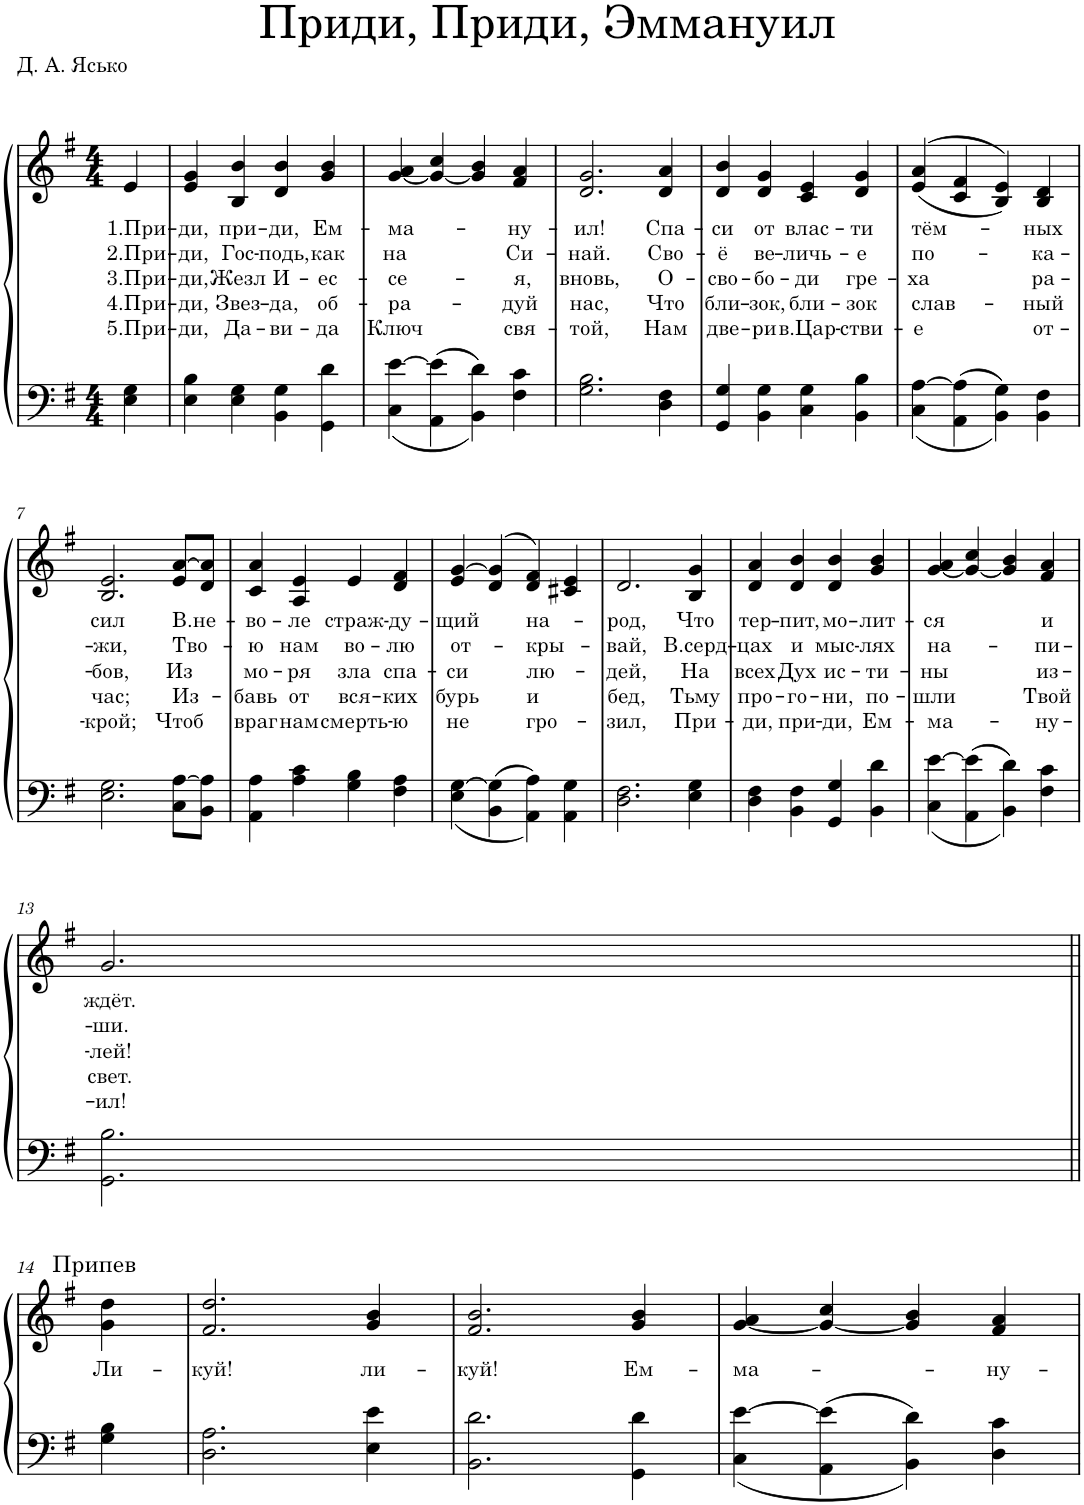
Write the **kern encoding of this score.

**kern	**kern	**text	**text	**text	**text	**text
*part1	*part1	*part1	*part1	*part1	*part1	*part1
*staff2	*staff1	*staff1	*staff1	*staff1	*staff1	*staff1
*I"Piano	*	*	*	*	*	*
*I'Pno.	*	*	*	*	*	*
*clefF4	*clefG2	*	*	*	*	*
*k[f#]	*k[f#]	*	*	*	*	*
*M4/4	*M4/4	*	*	*	*	*
=1	=1	=1	=1	=1	=1	=1
!	!	!LO:LY:b	!LO:LY:b	!LO:LY:b	!LO:LY:b	!LO:LY:b
4E\ 4G\	4e/	1.При-	2.При-	3.При-	4.При-	5.При-
=2	=2	=2	=2	=2	=2	=2
!	!	!LO:LY:b	!LO:LY:b	!LO:LY:b	!LO:LY:b	!LO:LY:b
4E\ 4B\	4e/ 4g/	-ди,	-ди,	-ди,	-ди,	-ди,
!	!	!LO:LY:b	!LO:LY:b	!LO:LY:b	!LO:LY:b	!LO:LY:b
4E\ 4G\	4B/ 4b/	при-	Гос-	Жезл	Звез-	Да-
!	!	!LO:LY:b	!LO:LY:b	!LO:LY:b	!LO:LY:b	!LO:LY:b
4BB\ 4G\	4d/ 4b/	-ди,	-подь,	И-	-да,	-ви-
!	!	!LO:LY:b	!LO:LY:b	!LO:LY:b	!LO:LY:b	!LO:LY:b
4GG\ 4d\	4g/ 4b/	Ем-	как	-ес-	об-	-да
=3	=3	=3	=3	=3	=3	=3
!	!	!LO:LY:b	!LO:LY:b	!LO:LY:b	!LO:LY:b	!LO:LY:b
4C\ [4e\	[4g/ 4a/	-ма-	на	-се-	-ра-	Ключ
4AA\ 4e\]	4g/_ 4cc/	.	.	.	.	.
4BB\ 4d\	4g/] 4b/	.	.	.	.	.
!	!	!LO:LY:b	!LO:LY:b	!LO:LY:b	!LO:LY:b	!LO:LY:b
4F#\ 4c\	4f#/ 4a/	-ну-	Си-	-я,	дуй	свя-
=4	=4	=4	=4	=4	=4	=4
!	!	!LO:LY:b	!LO:LY:b	!LO:LY:b	!LO:LY:b	!LO:LY:b
2.G\ 2.B\	2.d/ 2.g/	-ил!	-най.	вновь,	нас,	-той,
!	!	!LO:LY:b	!LO:LY:b	!LO:LY:b	!LO:LY:b	!LO:LY:b
4D\ 4F#\	4d/ 4a/	Спа-	Сво-	О-	Что	Нам
=5	=5	=5	=5	=5	=5	=5
!	!	!LO:LY:b	!LO:LY:b	!LO:LY:b	!LO:LY:b	!LO:LY:b
4GG/ 4G/	4d/ 4b/	-си	-ё	-сво-	бли-	две-
!	!	!LO:LY:b	!LO:LY:b	!LO:LY:b	!LO:LY:b	!LO:LY:b
4BB\ 4G\	4d/ 4g/	от	ве-	-бо-	-зок,	-ри
!	!	!LO:LY:b	!LO:LY:b	!LO:LY:b	!LO:LY:b	!LO:LY:b
4C\ 4G\	4c/ 4e/	влас-	-личь-	-ди	бли-	в.Цар-
!	!	!LO:LY:b	!LO:LY:b	!LO:LY:b	!LO:LY:b	!LO:LY:b
4BB\ 4B\	4d/ 4g/	-ти	-е	гре-	-зок	-стви-
=6	=6	=6	=6	=6	=6	=6
!	!	!LO:LY:b	!LO:LY:b	!LO:LY:b	!LO:LY:b	!LO:LY:b
4C\ [4A\	((>4e/ 4a/	тём-	по-	-ха	слав-	-е
4AA\ 4A\]	4c/ 4f#/	.	.	.	.	.
4BB\ 4G\	4B/ 4e/))	.	.	.	.	.
!	!	!LO:LY:b	!LO:LY:b	!LO:LY:b	!LO:LY:b	!LO:LY:b
4BB\ 4F#\	4B/ 4d/	-ных	-ка-	ра-	-ный	от-
!!LO:LB:g=z
=7	=7	=7	=7	=7	=7	=7
!	!	!LO:LY:b	!LO:LY:b	!LO:LY:b	!LO:LY:b	!LO:LY:b
2.E\ 2.G\	2.B/ 2.e/	сил	-жи,	-бов,	час;	-крой;
!	!	!LO:LY:b	!LO:LY:b	!LO:LY:b	!LO:LY:b	!LO:LY:b
8C\ [8A\L	8e/ [8a/L	В.не-	Тво-	Из	Из-	Чтоб
8BB\ 8A\]J	8d/ 8a/]J	.	.	.	.	.
=8	=8	=8	=8	=8	=8	=8
!	!	!LO:LY:b	!LO:LY:b	!LO:LY:b	!LO:LY:b	!LO:LY:b
4AA\ 4A\	4c/ 4a/	-во-	-ю	мо-	-бавь	враг
!	!	!LO:LY:b	!LO:LY:b	!LO:LY:b	!LO:LY:b	!LO:LY:b
4A\ 4c\	4A/ 4e/	-ле	нам	-ря	от	нам
!	!	!LO:LY:b	!LO:LY:b	!LO:LY:b	!LO:LY:b	!LO:LY:b
4G\ 4B\	4e/	страж-	во-	зла	вся-	смерть-
!	!	!LO:LY:b	!LO:LY:b	!LO:LY:b	!LO:LY:b	!LO:LY:b
4F#\ 4A\	4d/ 4f#/	-ду-	-лю	спа-	-ких	-ю
=9	=9	=9	=9	=9	=9	=9
!	!	!LO:LY:b	!LO:LY:b	!LO:LY:b	!LO:LY:b	!LO:LY:b
4E\ [4G\	4e/ [4g/	-щий	от-	-си	бурь	не
4BB\ 4G\]	(>4d/ 4g/]	.	.	.	.	.
!	!	!LO:LY:b	!LO:LY:b	!LO:LY:b	!LO:LY:b	!LO:LY:b
4AA\ 4A\	4d/ 4f#/)	на-	-кры-	лю-	и	гро-
4AA\ 4G\	4c#X/ 4e/	.	.	.	.	.
=10	=10	=10	=10	=10	=10	=10
!	!	!LO:LY:b	!LO:LY:b	!LO:LY:b	!LO:LY:b	!LO:LY:b
2.D\ 2.F#\	2.d/	-род,	-вай,	-дей,	бед,	-зил,
!	!	!LO:LY:b	!LO:LY:b	!LO:LY:b	!LO:LY:b	!LO:LY:b
4E\ 4G\	4B/ 4g/	Что	В.серд-	На	Тьму	При-
=11	=11	=11	=11	=11	=11	=11
!	!	!LO:LY:b	!LO:LY:b	!LO:LY:b	!LO:LY:b	!LO:LY:b
4D\ 4F#\	4d/ 4a/	тер-	-цах	всех	про-	-ди,
!	!	!LO:LY:b	!LO:LY:b	!LO:LY:b	!LO:LY:b	!LO:LY:b
4BB\ 4F#\	4d/ 4b/	-пит,	и	Дух	-го-	при-
!	!	!LO:LY:b	!LO:LY:b	!LO:LY:b	!LO:LY:b	!LO:LY:b
4GG/ 4G/	4d/ 4b/	мо-	мыс-	ис-	-ни,	-ди,
!	!	!LO:LY:b	!LO:LY:b	!LO:LY:b	!LO:LY:b	!LO:LY:b
4BB\ 4d\	4g/ 4b/	-лит-	-лях	-ти-	по-	Ем-
=12	=12	=12	=12	=12	=12	=12
!	!	!LO:LY:b	!LO:LY:b	!LO:LY:b	!LO:LY:b	!LO:LY:b
4C\ [4e\	[4g/ 4a/	-ся	на-	-ны	-шли	-ма-
4AA\ 4e\]	4g/_ 4cc/	.	.	.	.	.
4BB\ 4d\	4g/] 4b/	.	.	.	.	.
!	!	!LO:LY:b	!LO:LY:b	!LO:LY:b	!LO:LY:b	!LO:LY:b
4F#\ 4c\	4f#/ 4a/	и	-пи-	из-	Твой	-ну-
!!LO:LB:g=z
=13	=13	=13	=13	=13	=13	=13
!	!	!LO:LY:b	!LO:LY:b	!LO:LY:b	!LO:LY:b	!LO:LY:b
2.GG\ 2.B\	2.g/	ждёт.	-ши.	-лей!	свет.	-ил!
!!LO:LB:g=z
=14||	=14||	=14||	=14||	=14||	=14||	=14||
!	!LO:TX:a:t=Припев	!	!	!	!	!
!	!	!LO:LY:b	!	!	!	!
4G\ 4B\	4g\ 4dd\	Ли-	.	.	.	.
=15	=15	=15	=15	=15	=15	=15
!	!	!LO:LY:b	!	!	!	!
2.D\ 2.A\	2.f#/ 2.dd/	-куй!	.	.	.	.
!	!	!LO:LY:b	!	!	!	!
4E\ 4e\	4g/ 4b/	ли-	.	.	.	.
=16	=16	=16	=16	=16	=16	=16
!	!	!LO:LY:b	!	!	!	!
2.BB\ 2.d\	2.f#/ 2.b/	-куй!	.	.	.	.
!	!	!LO:LY:b	!	!	!	!
4GG\ 4d\	4g/ 4b/	Ем-	.	.	.	.
=17	=17	=17	=17	=17	=17	=17
!	!	!LO:LY:b	!	!	!	!
4C\ [4e\	[4g/ 4a/	-ма-	.	.	.	.
4AA\ 4e\]	4g/_ 4cc/	.	.	.	.	.
4BB\ 4d\	4g/] 4b/	.	.	.	.	.
!	!	!LO:LY:b	!	!	!	!
4D\ 4c\	4f#/ 4a/	-ну-	.	.	.	.
=	=	=	=	=	=	=
*-	*-	*-	*-	*-	*-	*-
